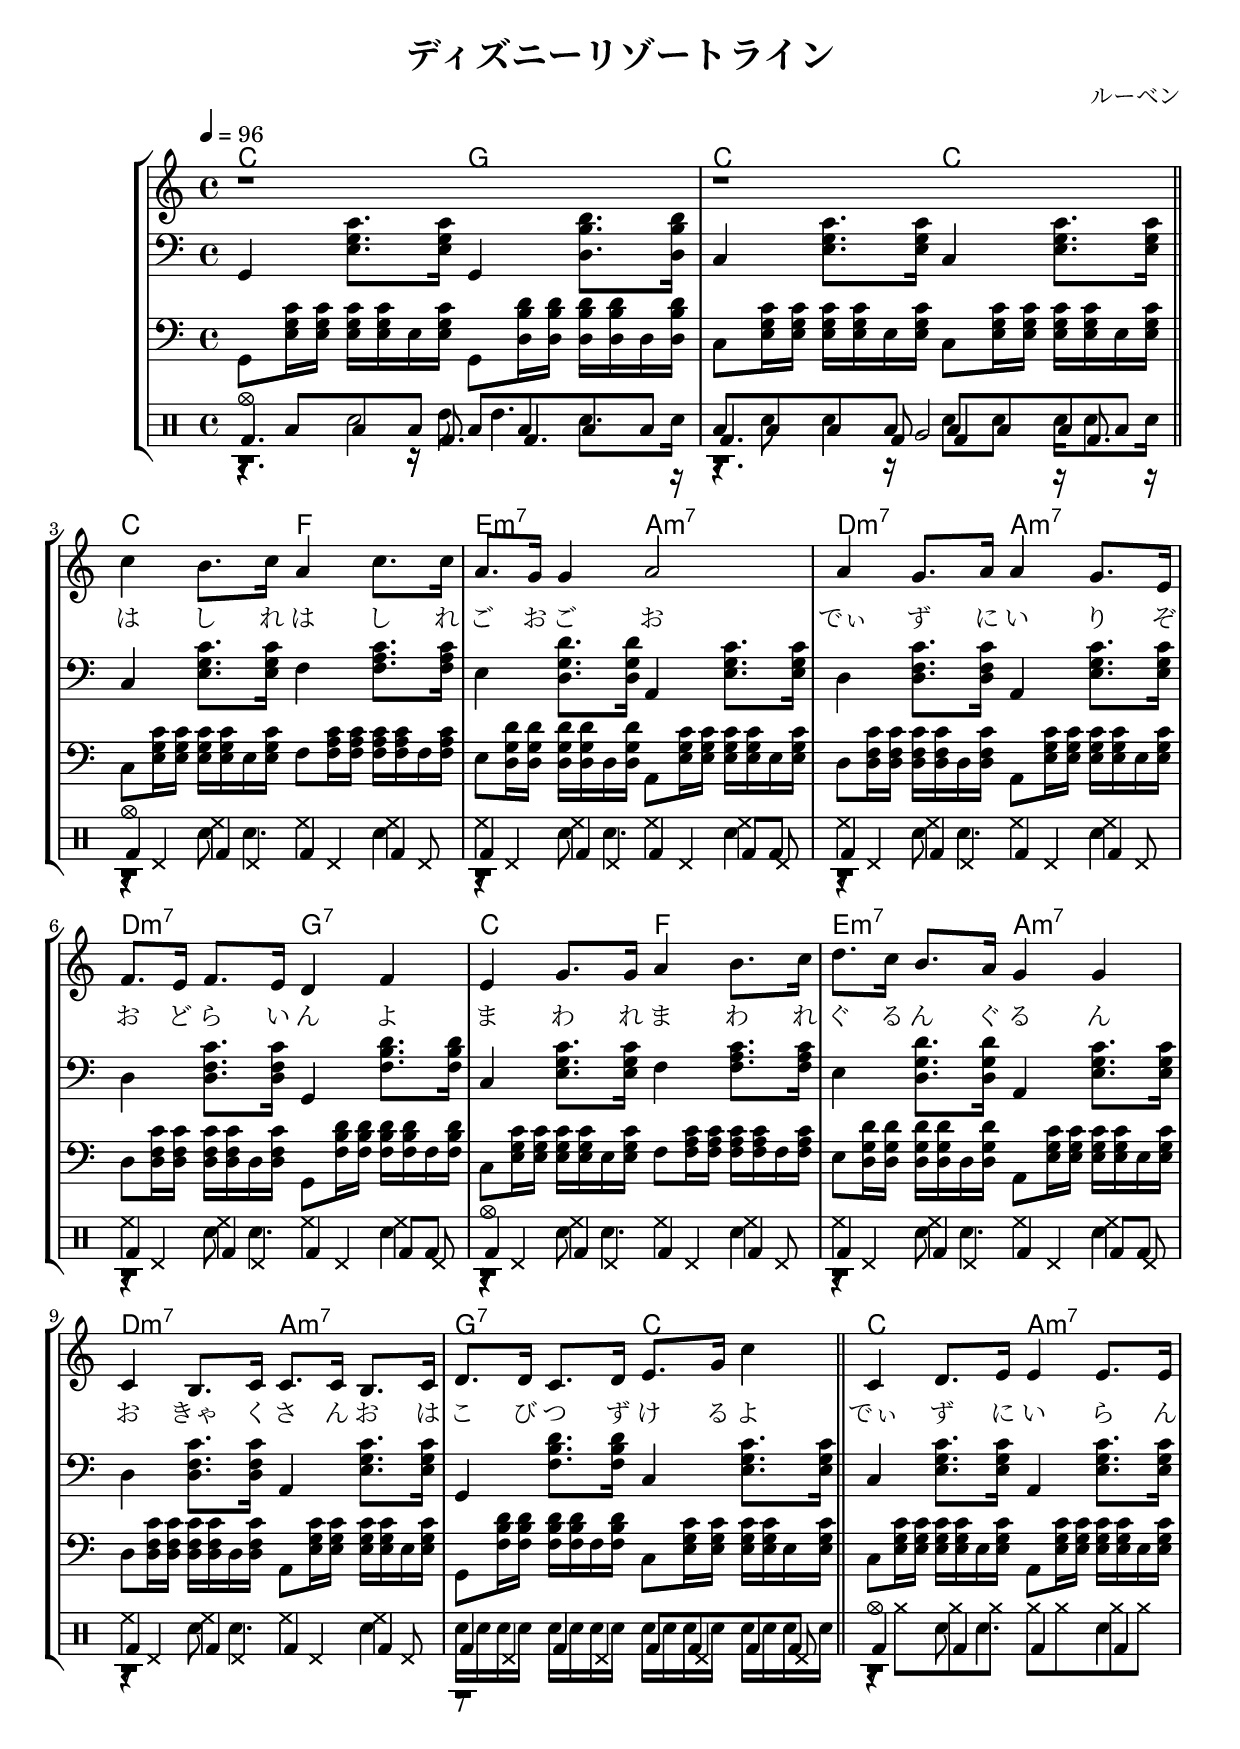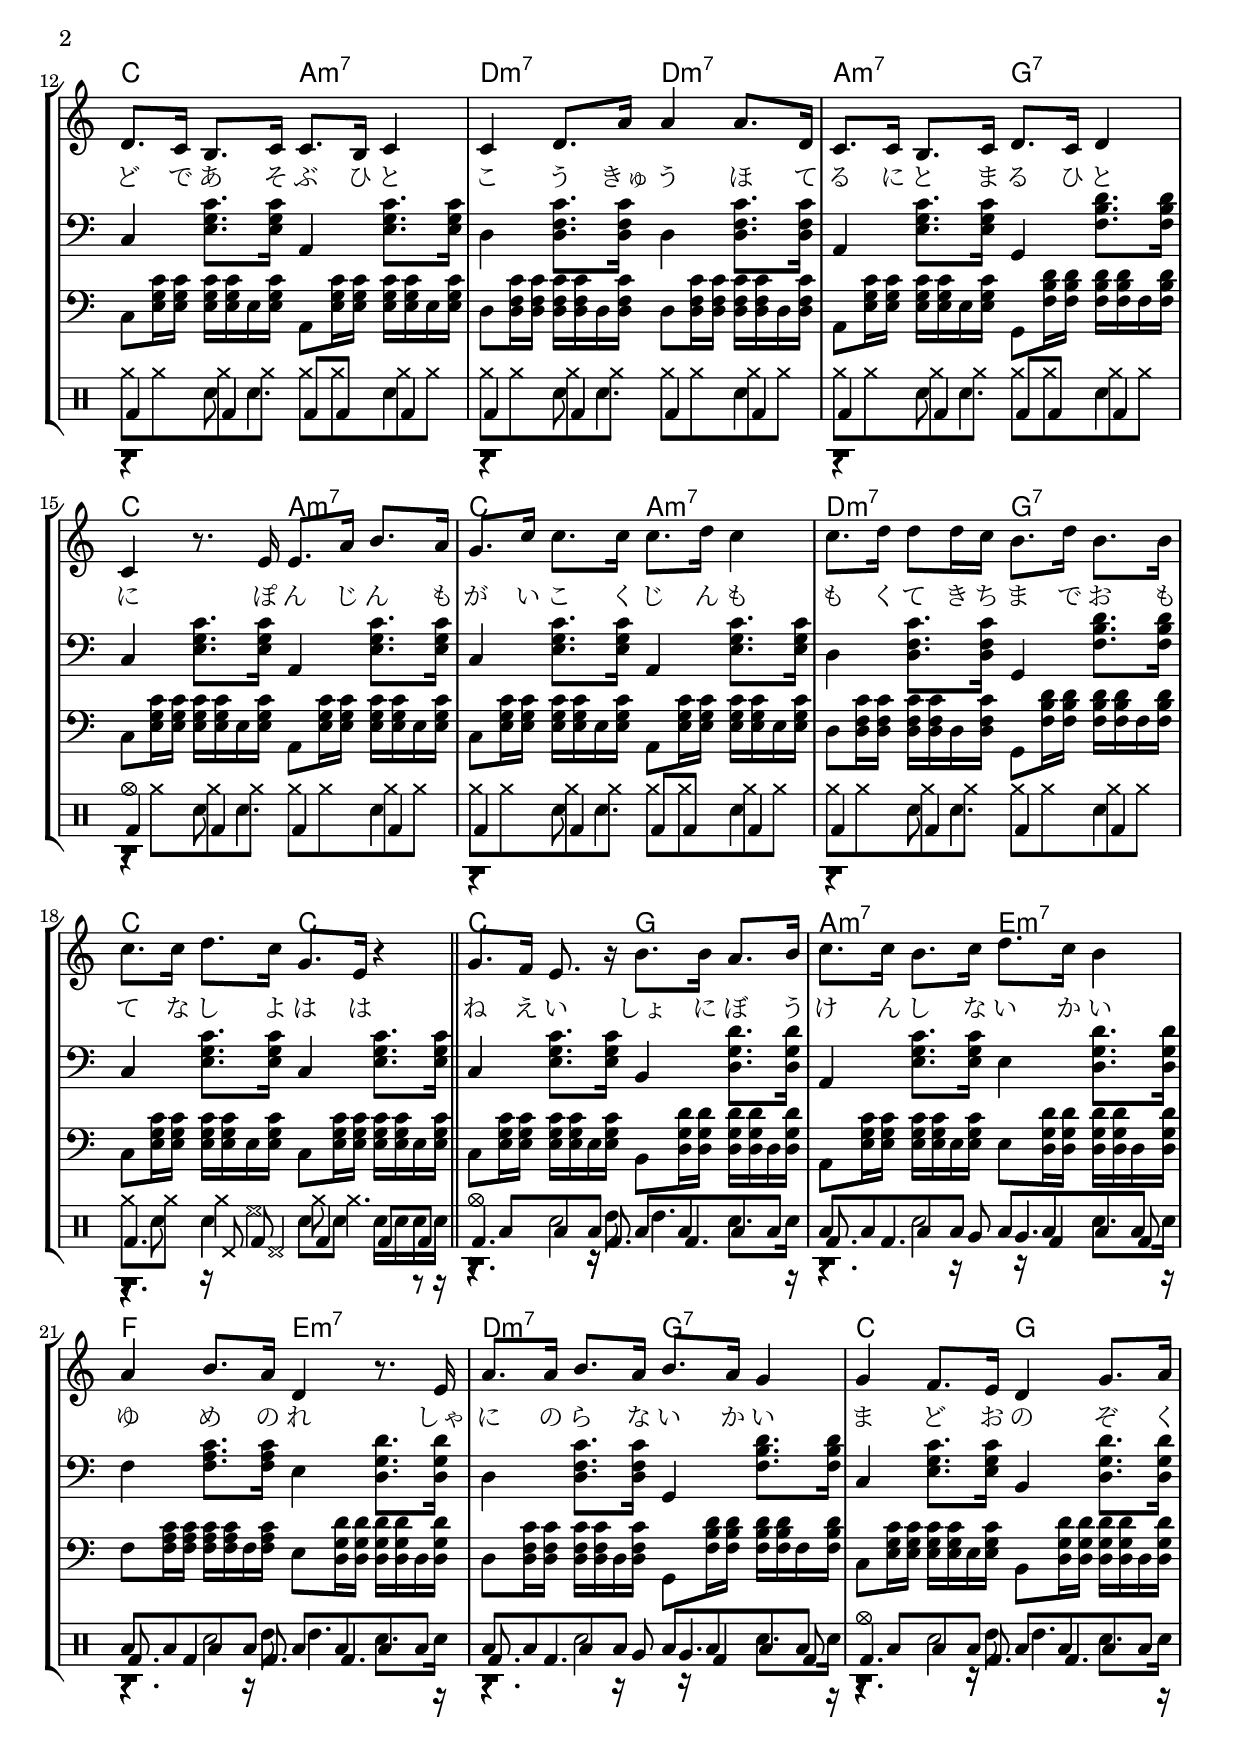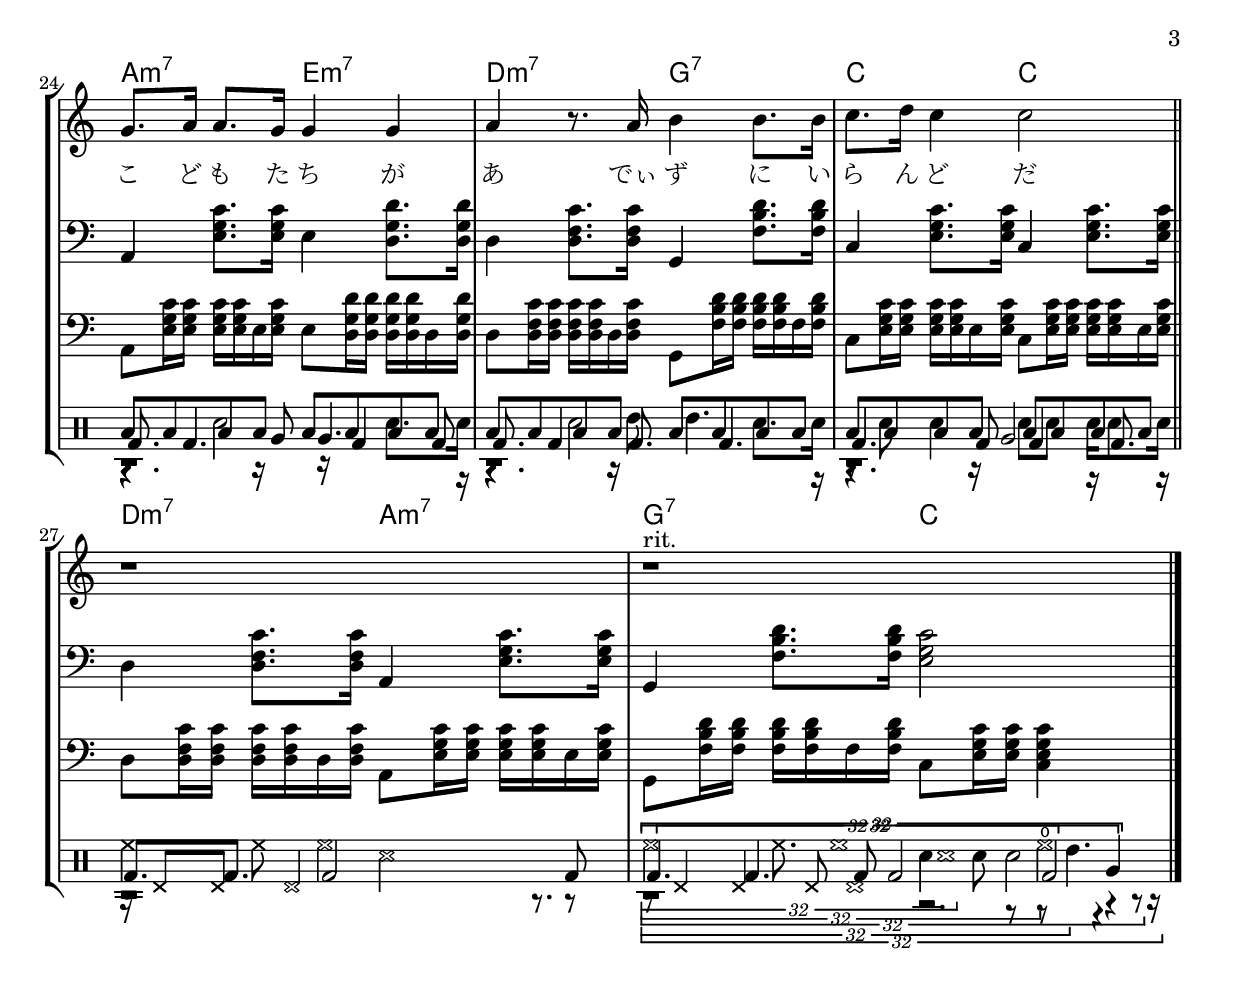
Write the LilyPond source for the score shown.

\version "2.12.1"

\header {
	title = \markup {ディズニーリゾートライン}
	composer = \markup \center-column {ルーベン}
}

harmony = \chordmode {
	c2 g c c 

	c f e:min7 a:min7 d:min7 a:min7 d:min7 g:7 c f e:min7 a:min7 d:min7 a:min7 g:7 c 

	c a:min7 c a:min7 d:min7 d:min7 a:min7 g:7 c a:min7 c a:min7 d:min7 g:7 c c 

	c g a:min7 e:min7 f e:min7 d:min7 g:7 c g a:min7 e:min7 d:min7 g:7 c c 

	d:min7 a:min7 g:7 c 
}

melody = {
	\key c \major
	\tempo 4 = 96
	r1 | r1   
	\set Staff.midiInstrument = #"mmi0.40"
	 c''4  b'8.  c''16  a'4  c''8.  c''16 
	a'8.  g'16  g'4  a'2 
	a'4  g'8.  a'16  a'4  g'8.  e'16 
	f'8.  e'16  f'8.  e'16  d'4  f'4 
	e'4  g'8.  g'16  a'4  b'8.  c''16 
	d''8.  c''16  b'8.  a'16  g'4  g'4 
	c'4  b8.  c'16  c'8.  c'16  b8.  c'16 
	d'8.  d'16  c'8.  d'16  e'8.  g'16  c''4
	\set Staff.midiInstrument = #"fss0.42"
	 c'4  d'8.  e'16  e'4  e'8.  e'16 
	d'8.  c'16  b8.  c'16  c'8.  b16  c'4 
	c'4  d'8.  a'16  a'4  a'8.  d'16 
	c'8.  c'16  b8.  c'16  d'8.  c'16  d'4 
	c'4  r8.  e'16  e'8.  a'16  b'8.  a'16 
	g'8.  c''16  c''8.  c''16  c''8.  d''16  c''4 
	c''8.  d''16  d''8  d''16  c''16  b'8.  d''16  b'8.  b'16 
	c''8.  c''16  d''8.  c''16  g'8.  e'16  r4
	\set Staff.midiInstrument = #"fss0.29"
	 g'8.  f'16  e'8.  r16  b'8.  b'16  a'8.  b'16 
	c''8.  c''16  b'8.  c''16  d''8.  c''16  b'4 
	a'4  b'8.  a'16  d'4  r8.  e'16 
	a'8.  a'16  b'8.  a'16  b'8.  a'16  g'4 
	g'4  f'8.  e'16  d'4  g'8.  a'16 
	g'8.  a'16  a'8.  g'16  g'4  g'4 
	a'4  r8.  a'16  b'4  b'8.  b'16 
	c''8.  d''16  c''4  c''2
	r1 | r1^"rit." \bar "|."
}

words = \lyricmode {
	
	は  し  れ  は  し  れ  ご  お  ご  お  でぃ  ず  に  い  り  ぞ  お  ど  ら  い  ん  よ  ま  わ  れ  ま  わ  れ  ぐ  る  ん  ぐ  る  ん  お  きゃ  く  さ  ん  お  は  こ  び  つ  ず  け  る  よ  
	でぃ  ず  に  い  ら  ん  ど  で  あ  そ  ぶ  ひ  と  こ  う  きゅ  う  ほ  て  る  に  と  ま  る  ひ  と  に  ぽ  ん  じ  ん  も  が  い  こ  く  じ  ん  も  も  く  て  き  ち  ま  で  お  も  て  な  し  よ  は  は  
	ね  え  い  しょ  に  ぼ  う  け  ん  し  な  い  か  い  ゆ  め  の  れ  しゃ  に  の  ら  な  い  か  い  ま  ど  お  の  ぞ  く  こ  ど  も  た  ち  が  あ  でぃ  ず  に  い  ら  ん  ど  だ  
	
}

tempochange = {
	\tempo 4 = 96
	r1 | r1 \bar "||"
	\tempo 4 = 96
	r1 | r1 | r1 | r1 | r1 | r1 | r1 | r1 \bar "||"
	\tempo 4 = 96
	r1 | r1 | r1 | r1 | r1 | r1 | r1 | r1 \bar "||"
	\tempo 4 = 96
	r1 | r1 | r1 | r1 | r1 | r1 | r1 | r1 \bar "||"
	\tempo 4 = 96
	r1 | \tempo 4 = 72 r2 \tempo 4 = 64 r2 \bar "|."
}

mainacc = {
	\clef bass
	\set Staff.midiInstrument = #"String Ensemble 1"
	\key c \major
	\tempo 4 = 96
	g,4 <e g c'>8. <e g c'>16
	g,4 <d b d'>8. <d b d'>16
	c4 <e g c'>8. <e g c'>16
	c4 <e g c'>8. <e g c'>16
	\bar "||"

	\set Staff.midiInstrument = #"String Ensemble 1"
	c4 <e g c'>8. <e g c'>16
	f4 <f a c'>8. <f a c'>16
	e4 <d g d'>8. <d g d'>16
	a,4 <e g c'>8. <e g c'>16
	d4 <d f c'>8. <d f c'>16
	a,4 <e g c'>8. <e g c'>16
	d4 <d f c'>8. <d f c'>16
	g,4 <f b d'>8. <f b d'>16
	c4 <e g c'>8. <e g c'>16
	f4 <f a c'>8. <f a c'>16
	e4 <d g d'>8. <d g d'>16
	a,4 <e g c'>8. <e g c'>16
	d4 <d f c'>8. <d f c'>16
	a,4 <e g c'>8. <e g c'>16
	g,4 <f b d'>8. <f b d'>16
	c4 <e g c'>8. <e g c'>16
	\bar "||"

	\set Staff.midiInstrument = #"String Ensemble 1"
	c4 <e g c'>8. <e g c'>16
	a,4 <e g c'>8. <e g c'>16
	c4 <e g c'>8. <e g c'>16
	a,4 <e g c'>8. <e g c'>16
	d4 <d f c'>8. <d f c'>16
	d4 <d f c'>8. <d f c'>16
	a,4 <e g c'>8. <e g c'>16
	g,4 <f b d'>8. <f b d'>16
	c4 <e g c'>8. <e g c'>16
	a,4 <e g c'>8. <e g c'>16
	c4 <e g c'>8. <e g c'>16
	a,4 <e g c'>8. <e g c'>16
	d4 <d f c'>8. <d f c'>16
	g,4 <f b d'>8. <f b d'>16
	c4 <e g c'>8. <e g c'>16
	c4 <e g c'>8. <e g c'>16
	\bar "||"

	\set Staff.midiInstrument = #"String Ensemble 2"
	c4 <e g c'>8. <e g c'>16
	b,4 <d g d'>8. <d g d'>16
	a,4 <e g c'>8. <e g c'>16
	e4 <d g d'>8. <d g d'>16
	f4 <f a c'>8. <f a c'>16
	e4 <d g d'>8. <d g d'>16
	d4 <d f c'>8. <d f c'>16
	g,4 <f b d'>8. <f b d'>16
	c4 <e g c'>8. <e g c'>16
	b,4 <d g d'>8. <d g d'>16
	a,4 <e g c'>8. <e g c'>16
	e4 <d g d'>8. <d g d'>16
	d4 <d f c'>8. <d f c'>16
	g,4 <f b d'>8. <f b d'>16
	c4 <e g c'>8. <e g c'>16
	c4 <e g c'>8. <e g c'>16
	\bar "||"

	\set Staff.midiInstrument = #"String Ensemble 2"
	d4 <d f c'>8. <d f c'>16
	a,4 <e g c'>8. <e g c'>16
	g,4 <f b d'>8. <f b d'>16
	<e g c'>2
	\bar "|."
}

subacc = {
	\clef bass
	\set Staff.midiInstrument = #"String Ensemble 1"
	\key c \major
	\tempo 4 = 96
	g,8 <e g c'>16 <e g c'>16   <e g c'>16 <e g c'>16   e16 <e g c'>16
	g,8 <d b d'>16 <d b d'>16   <d b d'>16 <d b d'>16   d16 <d b d'>16
	c8 <e g c'>16 <e g c'>16   <e g c'>16 <e g c'>16   e16 <e g c'>16
	c8 <e g c'>16 <e g c'>16   <e g c'>16 <e g c'>16   e16 <e g c'>16
	\bar "||"

	\set Staff.midiInstrument = #"String Ensemble 1"
	c8 <e g c'>16 <e g c'>16   <e g c'>16 <e g c'>16   e16 <e g c'>16
	f8 <f a c'>16 <f a c'>16   <f a c'>16 <f a c'>16   f16 <f a c'>16
	e8 <d g d'>16 <d g d'>16   <d g d'>16 <d g d'>16   d16 <d g d'>16
	a,8 <e g c'>16 <e g c'>16   <e g c'>16 <e g c'>16   e16 <e g c'>16
	d8 <d f c'>16 <d f c'>16   <d f c'>16 <d f c'>16   d16 <d f c'>16
	a,8 <e g c'>16 <e g c'>16   <e g c'>16 <e g c'>16   e16 <e g c'>16
	d8 <d f c'>16 <d f c'>16   <d f c'>16 <d f c'>16   d16 <d f c'>16
	g,8 <f b d'>16 <f b d'>16   <f b d'>16 <f b d'>16   f16 <f b d'>16
	c8 <e g c'>16 <e g c'>16   <e g c'>16 <e g c'>16   e16 <e g c'>16
	f8 <f a c'>16 <f a c'>16   <f a c'>16 <f a c'>16   f16 <f a c'>16
	e8 <d g d'>16 <d g d'>16   <d g d'>16 <d g d'>16   d16 <d g d'>16
	a,8 <e g c'>16 <e g c'>16   <e g c'>16 <e g c'>16   e16 <e g c'>16
	d8 <d f c'>16 <d f c'>16   <d f c'>16 <d f c'>16   d16 <d f c'>16
	a,8 <e g c'>16 <e g c'>16   <e g c'>16 <e g c'>16   e16 <e g c'>16
	g,8 <f b d'>16 <f b d'>16   <f b d'>16 <f b d'>16   f16 <f b d'>16
	c8 <e g c'>16 <e g c'>16   <e g c'>16 <e g c'>16   e16 <e g c'>16
	\bar "||"

	\set Staff.midiInstrument = #"String Ensemble 2"
	c8 <e g c'>16 <e g c'>16   <e g c'>16 <e g c'>16   e16 <e g c'>16
	a,8 <e g c'>16 <e g c'>16   <e g c'>16 <e g c'>16   e16 <e g c'>16
	c8 <e g c'>16 <e g c'>16   <e g c'>16 <e g c'>16   e16 <e g c'>16
	a,8 <e g c'>16 <e g c'>16   <e g c'>16 <e g c'>16   e16 <e g c'>16
	d8 <d f c'>16 <d f c'>16   <d f c'>16 <d f c'>16   d16 <d f c'>16
	d8 <d f c'>16 <d f c'>16   <d f c'>16 <d f c'>16   d16 <d f c'>16
	a,8 <e g c'>16 <e g c'>16   <e g c'>16 <e g c'>16   e16 <e g c'>16
	g,8 <f b d'>16 <f b d'>16   <f b d'>16 <f b d'>16   f16 <f b d'>16
	c8 <e g c'>16 <e g c'>16   <e g c'>16 <e g c'>16   e16 <e g c'>16
	a,8 <e g c'>16 <e g c'>16   <e g c'>16 <e g c'>16   e16 <e g c'>16
	c8 <e g c'>16 <e g c'>16   <e g c'>16 <e g c'>16   e16 <e g c'>16
	a,8 <e g c'>16 <e g c'>16   <e g c'>16 <e g c'>16   e16 <e g c'>16
	d8 <d f c'>16 <d f c'>16   <d f c'>16 <d f c'>16   d16 <d f c'>16
	g,8 <f b d'>16 <f b d'>16   <f b d'>16 <f b d'>16   f16 <f b d'>16
	c8 <e g c'>16 <e g c'>16   <e g c'>16 <e g c'>16   e16 <e g c'>16
	c8 <e g c'>16 <e g c'>16   <e g c'>16 <e g c'>16   e16 <e g c'>16
	\bar "||"

	\set Staff.midiInstrument = #"String Ensemble 1"
	c8 <e g c'>16 <e g c'>16   <e g c'>16 <e g c'>16   e16 <e g c'>16
	b,8 <d g d'>16 <d g d'>16   <d g d'>16 <d g d'>16   d16 <d g d'>16
	a,8 <e g c'>16 <e g c'>16   <e g c'>16 <e g c'>16   e16 <e g c'>16
	e8 <d g d'>16 <d g d'>16   <d g d'>16 <d g d'>16   d16 <d g d'>16
	f8 <f a c'>16 <f a c'>16   <f a c'>16 <f a c'>16   f16 <f a c'>16
	e8 <d g d'>16 <d g d'>16   <d g d'>16 <d g d'>16   d16 <d g d'>16
	d8 <d f c'>16 <d f c'>16   <d f c'>16 <d f c'>16   d16 <d f c'>16
	g,8 <f b d'>16 <f b d'>16   <f b d'>16 <f b d'>16   f16 <f b d'>16
	c8 <e g c'>16 <e g c'>16   <e g c'>16 <e g c'>16   e16 <e g c'>16
	b,8 <d g d'>16 <d g d'>16   <d g d'>16 <d g d'>16   d16 <d g d'>16
	a,8 <e g c'>16 <e g c'>16   <e g c'>16 <e g c'>16   e16 <e g c'>16
	e8 <d g d'>16 <d g d'>16   <d g d'>16 <d g d'>16   d16 <d g d'>16
	d8 <d f c'>16 <d f c'>16   <d f c'>16 <d f c'>16   d16 <d f c'>16
	g,8 <f b d'>16 <f b d'>16   <f b d'>16 <f b d'>16   f16 <f b d'>16
	c8 <e g c'>16 <e g c'>16   <e g c'>16 <e g c'>16   e16 <e g c'>16
	c8 <e g c'>16 <e g c'>16   <e g c'>16 <e g c'>16   e16 <e g c'>16
	\bar "||"

	\set Staff.midiInstrument = #"String Ensemble 2"
	d8 <d f c'>16 <d f c'>16   <d f c'>16 <d f c'>16   d16 <d f c'>16
	a,8 <e g c'>16 <e g c'>16   <e g c'>16 <e g c'>16   e16 <e g c'>16
	g,8 <f b d'>16 <f b d'>16   <f b d'>16 <f b d'>16   f16 <f b d'>16
	c8 <e g c'>16 <e g c'>16 <c e g c'>4
	\bar "|."
}

percA = {
	\drummode {
	r4 sn2 sn8. sn16  |r8 sn8 sn4 sn8 sn8 sn16 sn8 sn16  \bar "||"
	r4 hh4 hh4 hh4  |hh4 hh4 hh4 hh4  |hh4 hh4 hh4 hh4  |hh4 hh4 hh4 hh4  |r4 hh4 hh4 hh4  |hh4 hh4 hh4 hh4  |hh4 hh4 hh4 hh4  |r1  \bar "||"
	r8 cymr8 cymr8 cymr8 cymr8 cymr8 cymr8 cymr8  |cymr8 cymr8 cymr8 cymr8 cymr8 cymr8 cymr8 cymr8  |cymr8 cymr8 cymr8 cymr8 cymr8 cymr8 cymr8 cymr8  |cymr8 cymr8 cymr8 cymr8 cymr8 cymr8 cymr8 cymr8  |r8 cymr8 cymr8 cymr8 cymr8 cymr8 cymr8 cymr8  |cymr8 cymr8 cymr8 cymr8 cymr8 cymr8 cymr8 cymr8  |cymr8 cymr8 cymr8 cymr8 cymr8 cymr8 cymr8 cymr8  |cymr8 cymr8 cymr4 cymr8 cymr4.  \bar "||"
	r4 sn2 sn8. sn16  |r4 sn2 sn8. sn16  |r4 sn2 sn8. sn16  |r4 sn2 sn8. sn16  |r4 sn2 sn8. sn16  |r4 sn2 sn8. sn16  |r4 sn2 sn8. sn16  |r8 sn8 sn4 sn8 sn8 sn16 sn8 sn16  \bar "||"
	hh4 hh8 hh2 r8  |\times 16/32{ hh2 hh8. hh1 r4 r16 } \bar "|."
	}
}

percB = {
	\drummode {
	r4. r16 tommh8 tommh4. r16  |r1  \bar "||"
	r4 sn8 sn4. sn4  |r4 sn8 sn4. sn4  |r4 sn8 sn4. sn4  |r4 sn8 sn4. sn4  |r4 sn8 sn4. sn4  |r4 sn8 sn4. sn4  |r4 sn8 sn4. sn4  |sn16 sn16 sn16 sn16 sn16 sn16 sn16 sn16 sn16 sn16 sn16 sn16 sn16 sn16 sn16 sn16  \bar "||"
	r4 sn8 sn4. sn4  |r4 sn8 sn4. sn4  |r4 sn8 sn4. sn4  |r4 sn8 sn4. sn4  |r4 sn8 sn4. sn4  |r4 sn8 sn4. sn4  |r4 sn8 sn4. sn4  |r8 sn8 sn4 sn8 sn8 sn16 sn16 sn16 sn16  \bar "||"
	r4. r16 tommh8 tommh4. r16  |r1  |r4. r16 tommh8 tommh4. r16  |r1  |r4. r16 tommh8 tommh4. r16  |r1  |r4. r16 tommh8 tommh4. r16  |r1  \bar "||"
	r16 hhp8 hhp8 hhp2 r8.  |\times 16/32{ r8 hhp4 hhp4 hhp8 hhp1 r4 } \bar "|."
	}
}

percC = {
	\drummode {
	r8 toml8 toml8 toml8 toml8 toml8 toml8 toml8  |toml8 toml8 toml8 toml8 toml8 toml8 toml8 toml8  \bar "||"
	bd4 bd4 bd4 bd4  |bd4 bd4 bd4 bd8 bd8  |bd4 bd4 bd4 bd4  |bd4 bd4 bd4 bd8 bd8  |bd4 bd4 bd4 bd4  |bd4 bd4 bd4 bd8 bd8  |bd4 bd4 bd4 bd4  |bd4 bd4 bd8 bd8 bd8 bd8  \bar "||"
	bd4 bd4 bd4 bd4  |bd4 bd4 bd8 bd8 bd4  |bd4 bd4 bd4 bd4  |bd4 bd4 bd8 bd8 bd4  |bd4 bd4 bd4 bd4  |bd4 bd4 bd8 bd8 bd4  |bd4 bd4 bd4 bd4  |bd4. bd8 bd4 bd8 bd8  \bar "||"
	r8 toml8 toml8 toml8 toml8 toml8 toml8 toml8  |toml8 toml8 toml8 toml8 toml8 toml8 toml8 toml8  |toml8 toml8 toml8 toml8 toml8 toml8 toml8 toml8  |toml8 toml8 toml8 toml8 toml8 toml8 toml8 toml8  |r8 toml8 toml8 toml8 toml8 toml8 toml8 toml8  |toml8 toml8 toml8 toml8 toml8 toml8 toml8 toml8  |toml8 toml8 toml8 toml8 toml8 toml8 toml8 toml8  |toml8 toml8 toml8 toml8 toml8 toml8 toml8 toml8  \bar "||"
	r1  |\times 16/32{ r1 r2 hho2 } \bar "|."
	}
}

percD = {
	\drummode {
	r1  |r4. r16 tomfh2 r16  \bar "||"
	r8 hhp4 hhp4 hhp4 hhp8  |r8 hhp4 hhp4 hhp4 hhp8  |r8 hhp4 hhp4 hhp4 hhp8  |r8 hhp4 hhp4 hhp4 hhp8  |r8 hhp4 hhp4 hhp4 hhp8  |r8 hhp4 hhp4 hhp4 hhp8  |r8 hhp4 hhp4 hhp4 hhp8  |r8 hhp4 hhp4 hhp4 hhp8  \bar "||"
	cymc1  |r1 |r1 |r1 |cymc1  |r1 |r1 |r1 \bar "||"
	r1  |r4. r16 tomfh8 tomfh4. r16  |r1  |r4. r16 tomfh8 tomfh4. r16  |r1  |r4. r16 tomfh8 tomfh4. r16  |r1  |r4. r16 tomfh2 r16  \bar "||"
	bd8. bd8. bd2 bd8  |\times 16/32{ bd4. bd4. bd8 bd2 r8 bd2 } \bar "|."
	}
}

percE = {
	\drummode {
	bd4. r16 bd8. bd4.  |bd4. bd8 bd4 r16 bd8.  \bar "||"
	cymc1  |r1 |r1 |r1 |cymc1  |r1 |r1 |r1 \bar "||"
	r1 |r1 |r1 |r1 |r1 |r1 |r1 |r4 r16 hhp8 hhp2 r16  \bar "||"
	bd4. r16 bd8. bd4.  |bd8. bd4. r16 bd4 bd8  |bd8. bd4 bd8. bd4.  |bd8. bd4. r16 bd4 bd8  |bd4. r16 bd8. bd4.  |bd8. bd4. r16 bd4 bd8  |bd8. bd4 bd8. bd4.  |bd4. bd8 bd4 r16 bd8.  \bar "||"
	r2 ss2  |\times 16/32{ r1 ss1 } \bar "|."
	}
}

percF = {
	\drummode {
	cymc1  |r1 \bar "||"
	r1 | r1 | r1 | r1 | r1 | r1 | r1 | r1 \bar "||"
	r1 |r1 |r1 |r1 |r1 |r1 |r1 |r4. hh2 r8  \bar "||"
	cymc1  |r1 |r1 |r1 |cymc1  |r1 |r1 |r1 \bar "||"
	r1 |\times 16/32{ r1 sn4 sn8 sn2 r8 } \bar "|."
	}
}

percG = {
	\drummode {
	r1 | r1 \bar "||"
	r1 | r1 | r1 | r1 | r1 | r1 | r1 | r1 \bar "||"
	r1 | r1 | r1 | r1 | r1 | r1 | r1 | r1 \bar "||"
	r1 | r1 | r1 | r1 | r1 | r1 | r1 | r1 \bar "||"
	r1 |r1 \bar "|."
	}
}

percH = {
	\drummode {
	r1 | r1 \bar "||"
	r1 | r1 | r1 | r1 | r1 | r1 | r1 | r1 \bar "||"
	r1 | r1 | r1 | r1 | r1 | r1 | r1 | r1 \bar "||"
	r1 | r1 | r1 | r1 | r1 | r1 | r1 | r1 \bar "||"
	r1 |\times 16/32{ r1 r2 r8 tommh4. } \bar "|."
	}
}

percI = {
	\drummode {
	r1 | r1 \bar "||"
	r1 | r1 | r1 | r1 | r1 | r1 | r1 | r1 \bar "||"
	r1 | r1 | r1 | r1 | r1 | r1 | r1 | r1 \bar "||"
	r1 | r1 | r1 | r1 | r1 | r1 | r1 | r1 \bar "||"
	r1 |\times 16/32{ r1 r2. tomfh4 } \bar "|."
	}
}

\score {
	<<
		\new StaffGroup <<
			\new ChordNames {\harmony}
			\new Voice = "melody" {\melody}
			\new Lyrics \lyricsto "melody" \words
			\new Staff = "mainacc" {\mainacc}
			\new Staff = "subacc" {\subacc}
			\new DrumStaff <<
				\new DrumVoice {\percA}
				\new DrumVoice {\percB}
				\new DrumVoice {\percC}
				\new DrumVoice {\percD}
				\new DrumVoice {\percE}
				\new DrumVoice {\percF}
				\new DrumVoice {\percG}
				\new DrumVoice {\percH}
				\new DrumVoice {\percI}
			>>
		>>
	>>
	\layout { }
}
